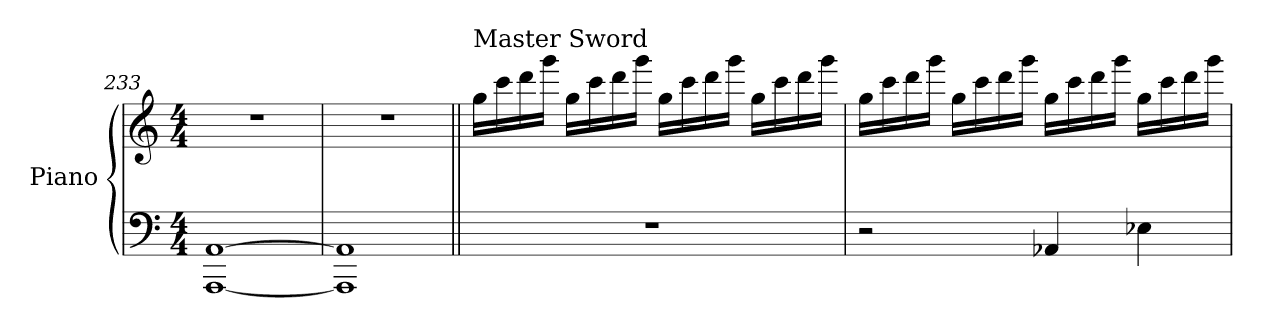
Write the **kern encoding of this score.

**kern	**kern
*part1	*part1
*staff2	*staff1
*I"Piano	*
*I'Pno.	*
!!LO:LB:g=z
*clefF4	*clefG2
*k[]	*k[]
*M4/4	*M4/4
=233	=233
[1AAA [1AA	1r
=234	=234
1AAA]Z 1AA]Z	1r
=235||	=235||
*	*MM88
!	!LO:TX:a:t=Master Sword
1r	16gg\LL
.	16ccc\
.	16ddd\
.	16ggg\JJ
.	16gg\LL
.	16ccc\
.	16ddd\
.	16ggg\JJ
.	16gg\LL
.	16ccc\
.	16ddd\
.	16ggg\JJ
.	16gg\LL
.	16ccc\
.	16ddd\
.	16ggg\JJ
=236	=236
2r	16gg\LL
.	16ccc\
.	16ddd\
.	16ggg\JJ
.	16gg\LL
.	16ccc\
.	16ddd\
.	16ggg\JJ
4AA-X/	16gg\LL
.	16ccc\
.	16ddd\
.	16ggg\JJ
4E-X\	16gg\LL
.	16ccc\
.	16ddd\
.	16ggg\JJ
=	=
*-	*-
